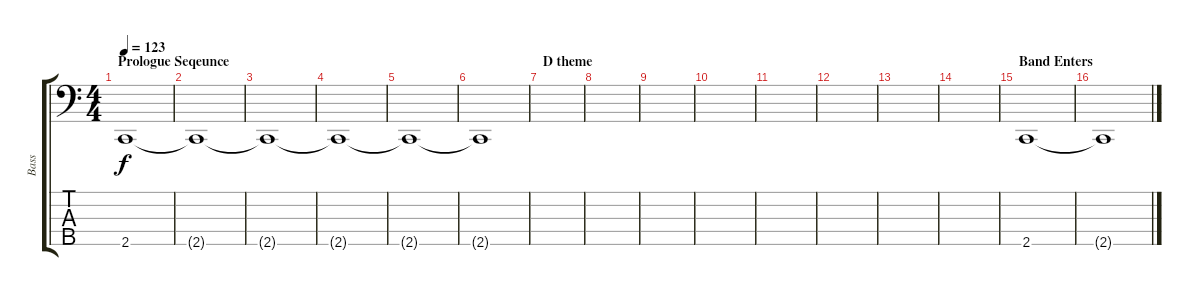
\track ("Bass" "Bass") {instrument electricbassfinger}
\staff {score tabs}
\tuning (Gb2 Db2 Ab1 Eb1 Bb0) {hide}
\ts (4 4)
\section ("" "Prologue Seqeunce")
\tempo 123
\clef f4
\ks c
2.5.1{dy f} |
2.5{t}.1 |
2.5{t}.1 |
2.5{t}.1{volume 0} |
2.5{t}.1 |
2.5{t}.1 |
\section ("" "D theme")
|
|
|
|
|
|
|
|
\section ("" "Band Enters")
2.5.1 |
2.5{t}.1
